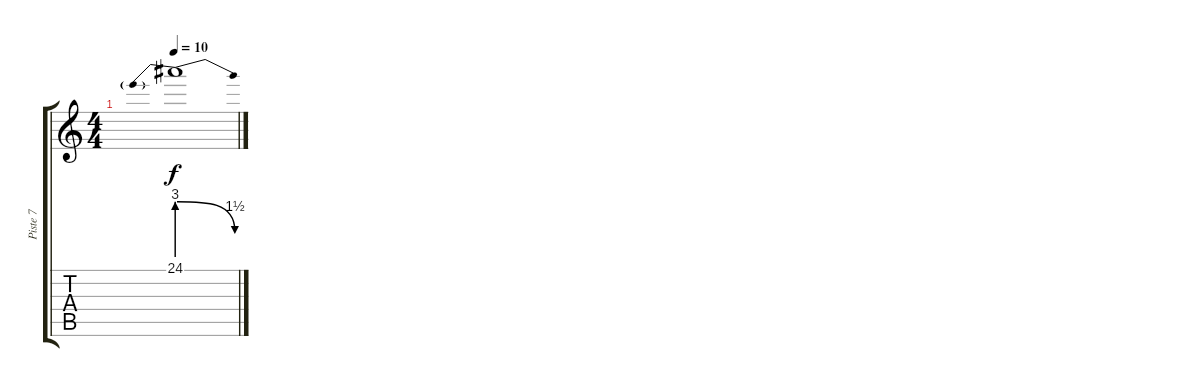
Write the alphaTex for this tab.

\track ("Piste 7" "Piste 7") {instrument stringensemble1}
\staff {score tabs}
\tuning (E4 B3 G3 D3 A2 E2) {hide}
\ts (4 4)
\tempo 10
\clef g2
\ks c
24.1{be (prebendrelease 0 12 60 6)}.1{dy f instrument stringensemble1}
